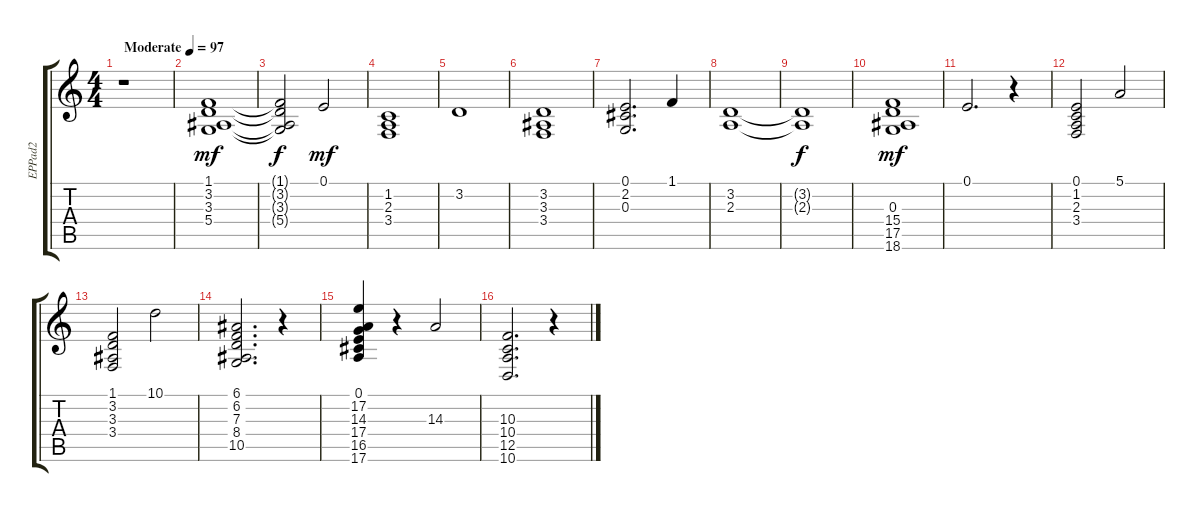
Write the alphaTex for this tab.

\track ("EPPad2" "EPPad2") {instrument electricpiano1}
\staff {score tabs}
\tuning (E4 B3 G3 D3 A2 E2) {hide}
\ts (4 4)
\tempo (97 "Moderate")
\clef g2
\ks c
r.1{dy mf instrument electricpiano1} |
(1.1 3.2 3.3 5.4).1 |
(1.1{t} 3.2{t} 3.3{t} 5.4{t}).2{dy f} 0.1.2{dy mf} |
(1.2 2.3 3.4).1 |
3.2.1 |
(3.2 3.3 3.4).1 |
(0.1 2.2 0.3).2{d} 1.1.4 |
(3.2 2.3).1 |
(3.2{t} 2.3{t}).1{dy f} |
(0.3 15.4 17.5 18.6).1{dy mf} |
0.1.2{d} r.4 |
(0.1 1.2 2.3 3.4).2 5.1.2 |
(1.1 3.2 3.3 3.4).2 10.1.2 |
(6.1 6.2 7.3 8.4 10.5).2{d} r.4 |
(0.1 17.2 14.3 17.4 16.5 17.6).4 r.4 14.3.2 |
(10.3 10.4 12.5 10.6).2{d} r.4
